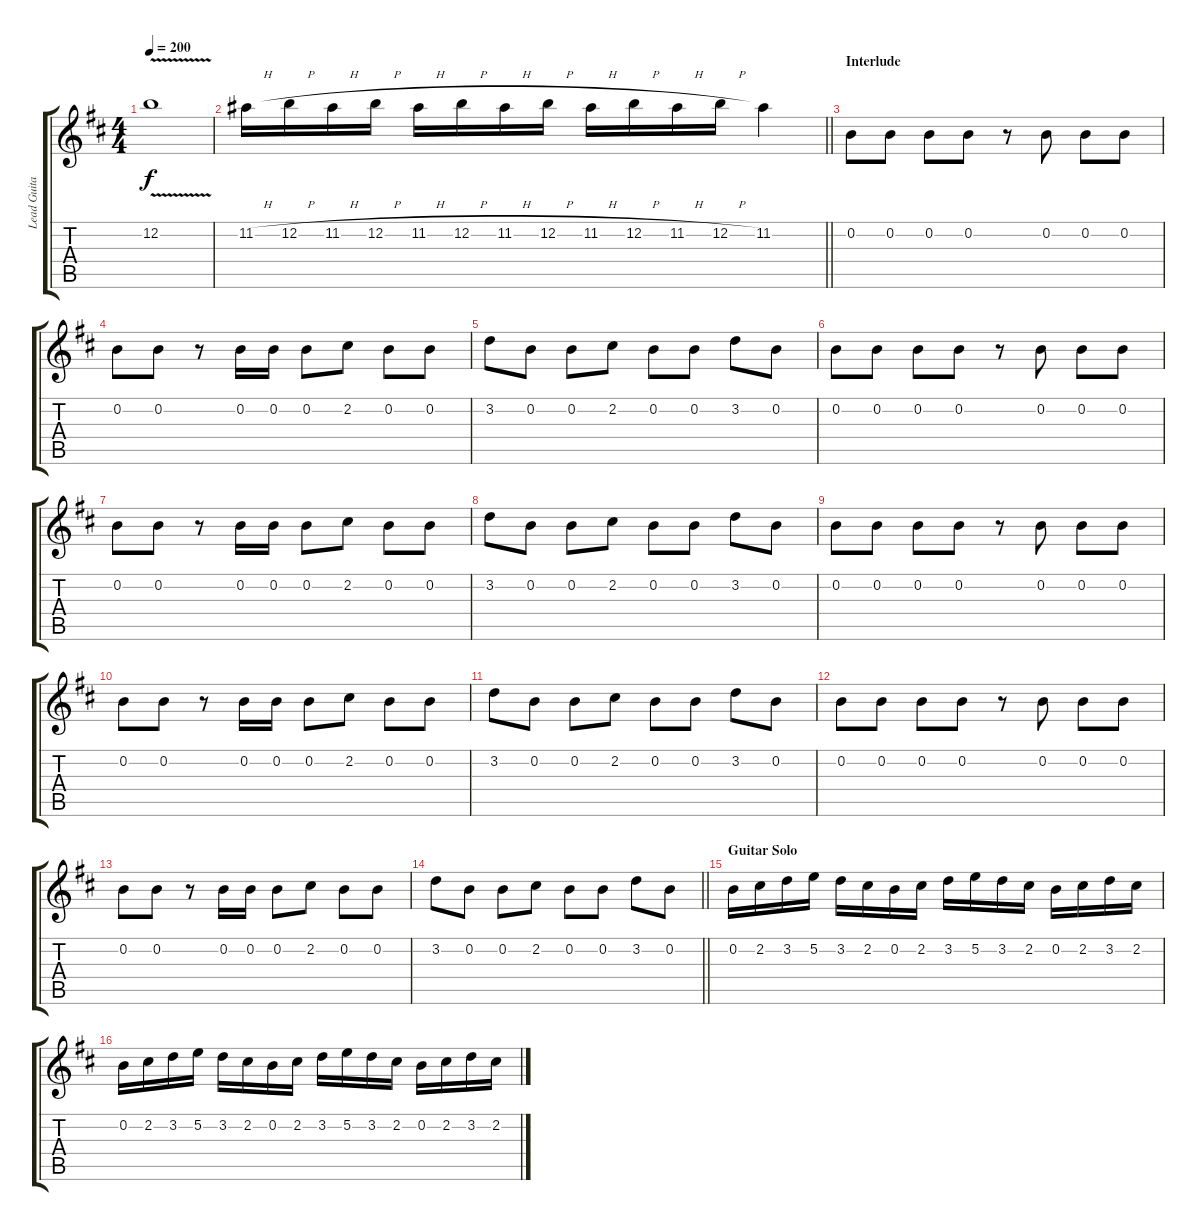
\track ("Lead Guitar 2" "Lead Guita") {instrument distortionguitar}
\staff {score tabs}
\tuning (E4 B3 G3 D3 A2 E2) {hide}
\ts (4 4)
\tempo 200
\clef g2
\ks bminor
12.2{v}.1{dy f} |
\barLineRight lightlight
11.2{h}.16 12.2{h}.16 11.2{h}.16 12.2{h}.16 11.2{h}.16 12.2{h}.16 11.2{h}.16 12.2{h}.16 11.2{h}.16 12.2{h}.16 11.2{h}.16 12.2{h}.16 11.2.4 |
\section ("" "Interlude")
0.2.8 0.2.8 0.2.8 0.2.8 r.8 0.2.8 0.2.8 0.2.8 |
0.2.8 0.2.8 r.8 0.2.16 0.2.16 0.2.8 2.2.8 0.2.8 0.2.8 |
3.2.8 0.2.8 0.2.8 2.2.8 0.2.8 0.2.8 3.2.8 0.2.8 |
0.2.8 0.2.8 0.2.8 0.2.8 r.8 0.2.8 0.2.8 0.2.8 |
0.2.8 0.2.8 r.8 0.2.16 0.2.16 0.2.8 2.2.8 0.2.8 0.2.8 |
3.2.8 0.2.8 0.2.8 2.2.8 0.2.8 0.2.8 3.2.8 0.2.8 |
0.2.8 0.2.8 0.2.8 0.2.8 r.8 0.2.8 0.2.8 0.2.8 |
0.2.8 0.2.8 r.8 0.2.16 0.2.16 0.2.8 2.2.8 0.2.8 0.2.8 |
3.2.8 0.2.8 0.2.8 2.2.8 0.2.8 0.2.8 3.2.8 0.2.8 |
0.2.8 0.2.8 0.2.8 0.2.8 r.8 0.2.8 0.2.8 0.2.8 |
0.2.8 0.2.8 r.8 0.2.16 0.2.16 0.2.8 2.2.8 0.2.8 0.2.8 |
\barLineRight lightlight
3.2.8 0.2.8 0.2.8 2.2.8 0.2.8 0.2.8 3.2.8 0.2.8 |
\section ("" "Guitar Solo")
0.2.16 2.2.16 3.2.16 5.2.16 3.2.16 2.2.16 0.2.16 2.2.16 3.2.16 5.2.16 3.2.16 2.2.16 0.2.16 2.2.16 3.2.16 2.2.16 |
0.2.16 2.2.16 3.2.16 5.2.16 3.2.16 2.2.16 0.2.16 2.2.16 3.2.16 5.2.16 3.2.16 2.2.16 0.2.16 2.2.16 3.2.16 2.2.16
